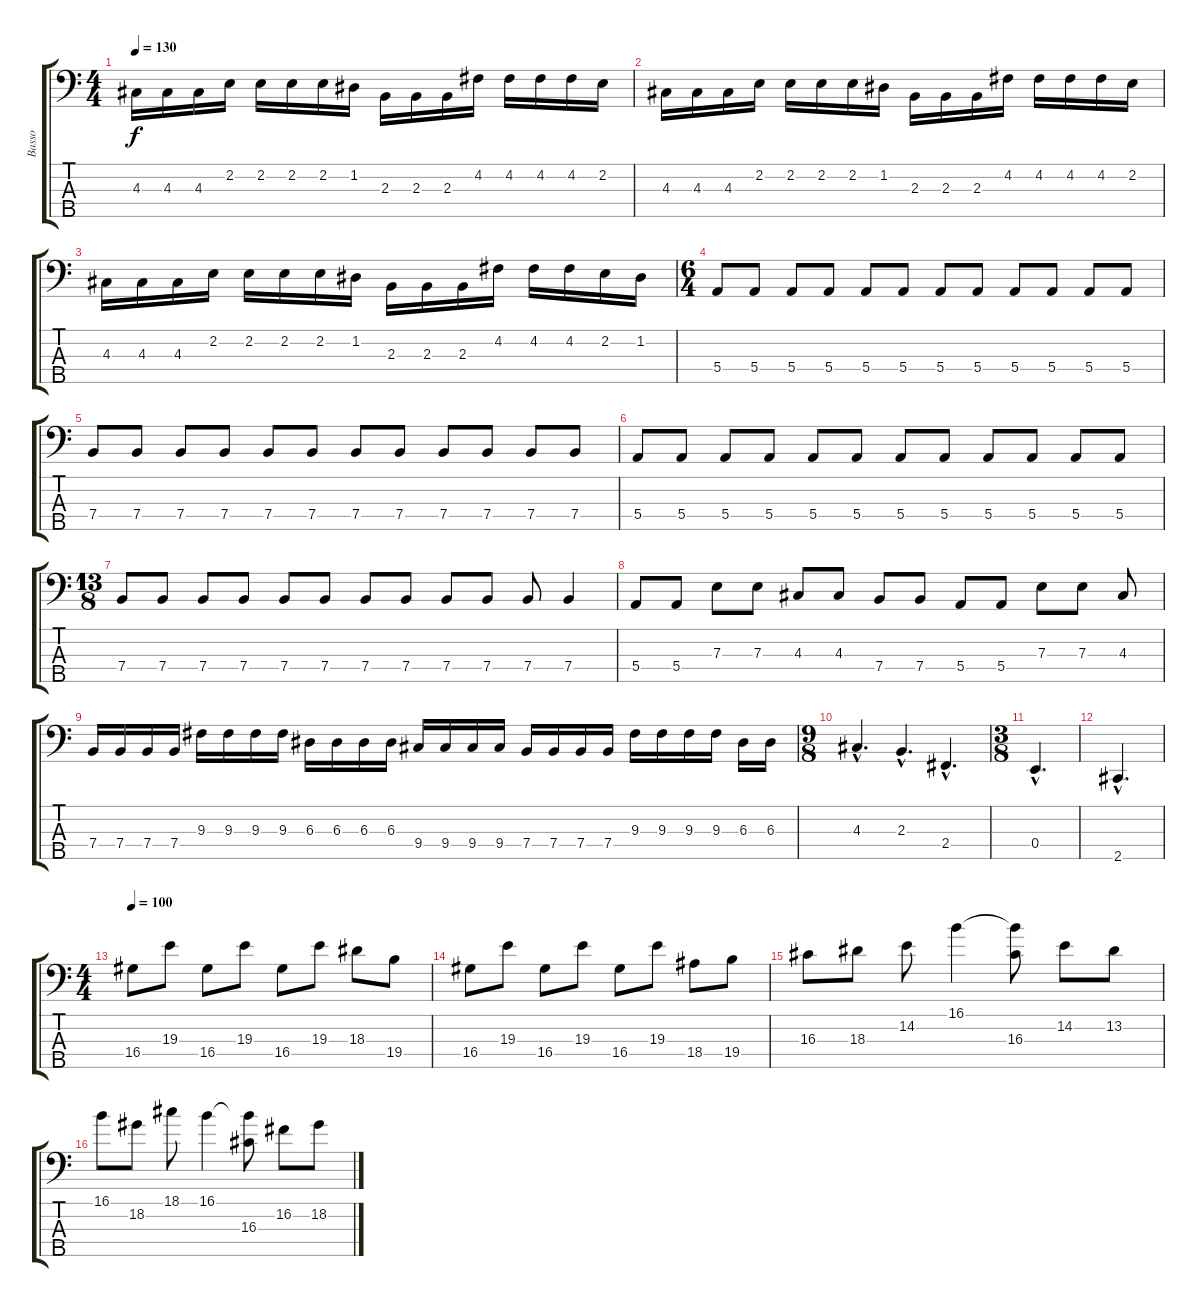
\track ("Basso" "Basso") {instrument electricbassfinger}
\staff {score tabs}
\tuning (G2 D2 A1 E1 B0) {hide}
\ts (4 4)
\tempo 130
\clef f4
\ks c
4.3.16{dy f} 4.3.16 4.3.16 2.2.16 2.2.16 2.2.16 2.2.16 1.2.16 2.3.16 2.3.16 2.3.16 4.2.16 4.2.16 4.2.16 4.2.16 2.2.16 |
4.3.16 4.3.16 4.3.16 2.2.16 2.2.16 2.2.16 2.2.16 1.2.16 2.3.16 2.3.16 2.3.16 4.2.16 4.2.16 4.2.16 4.2.16 2.2.16 |
4.3.16 4.3.16 4.3.16 2.2.16 2.2.16 2.2.16 2.2.16 1.2.16 2.3.16 2.3.16 2.3.16 4.2.16 4.2.16 4.2.16 2.2.16 1.2.16 |
\ts (6 4)
5.4.8 5.4.8 5.4.8 5.4.8 5.4.8 5.4.8 5.4.8 5.4.8 5.4.8 5.4.8 5.4.8 5.4.8 |
7.4.8 7.4.8 7.4.8 7.4.8 7.4.8 7.4.8 7.4.8 7.4.8 7.4.8 7.4.8 7.4.8 7.4.8 |
5.4.8 5.4.8 5.4.8 5.4.8 5.4.8 5.4.8 5.4.8 5.4.8 5.4.8 5.4.8 5.4.8 5.4.8 |
\ts (13 8)
7.4.8 7.4.8 7.4.8 7.4.8 7.4.8 7.4.8 7.4.8 7.4.8 7.4.8 7.4.8 7.4.8 7.4.4 |
5.4.8 5.4.8 7.3.8 7.3.8 4.3.8 4.3.8 7.4.8 7.4.8 5.4.8 5.4.8 7.3.8 7.3.8 4.3.8 |
7.4.16 7.4.16 7.4.16 7.4.16 9.3.16 9.3.16 9.3.16 9.3.16 6.3.16 6.3.16 6.3.16 6.3.16 9.4.16 9.4.16 9.4.16 9.4.16 7.4.16 7.4.16 7.4.16 7.4.16 9.3.16 9.3.16 9.3.16 9.3.16 6.3.16 6.3.16 |
\ts (9 8)
4.3{hac}.4{d} 2.3{hac}.4{d} 2.4{hac}.4{d} |
\ts (3 8)
0.4{hac}.4{d} |
2.5{hac}.4{d} |
\ts (4 4)
\tempo 100
16.4.8 19.3.8 16.4.8 19.3.8 16.4.8 19.3.8 18.3.8 19.4.8 |
16.4.8 19.3.8 16.4.8 19.3.8 16.4.8 19.3.8 18.4.8 19.4.8 |
16.3.8 18.3.8 14.2.8 16.1.4 (16.1{t} 16.3).8 14.2.8 13.2.8 |
16.1.8 18.2.8 18.1.8 16.1.4 (16.1{t} 16.3).8 16.2.8 18.2.8
